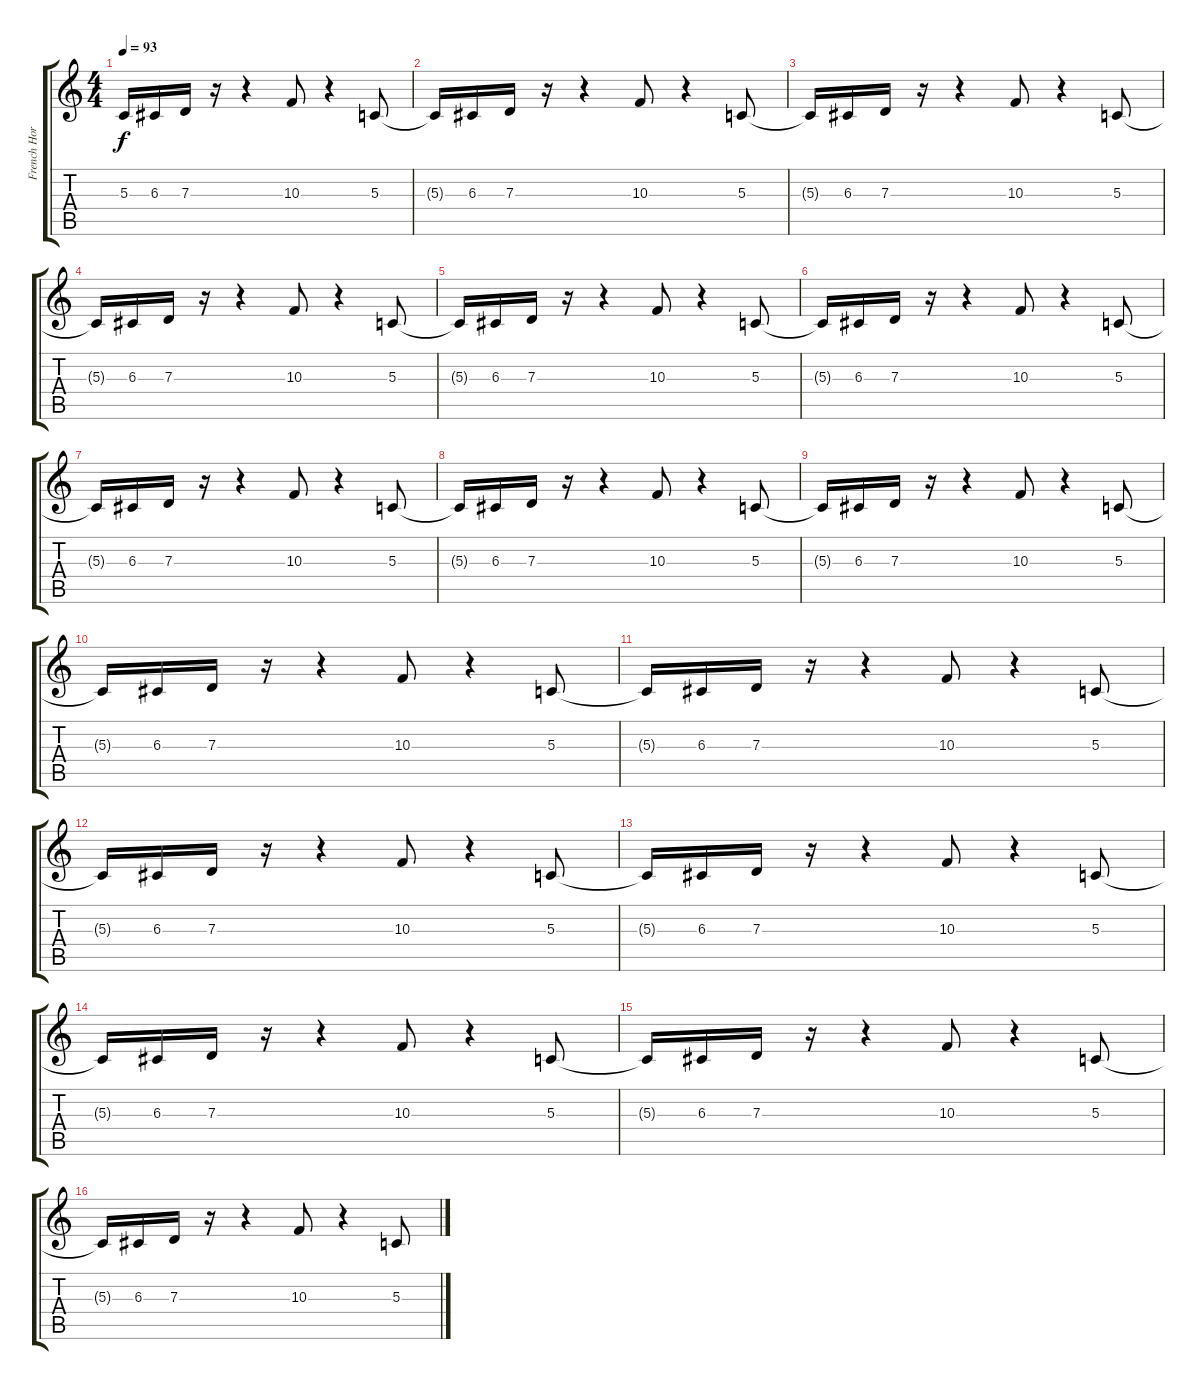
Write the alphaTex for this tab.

\track ("French Horn" "French Hor") {instrument frenchhorn}
\staff {score tabs}
\tuning (E4 B3 G3 D3 A2 E2) {hide}
\ts (4 4)
\tempo 93
\clef g2
\ks c
5.3{t}.16{dy f} 6.3.16 7.3.16 r.16 r.4 10.3.8 r.4 5.3.8 |
5.3{t}.16 6.3.16 7.3.16 r.16 r.4 10.3.8 r.4 5.3.8 |
5.3{t}.16 6.3.16 7.3.16 r.16 r.4 10.3.8 r.4 5.3.8 |
5.3{t}.16 6.3.16 7.3.16 r.16 r.4 10.3.8 r.4 5.3.8 |
5.3{t}.16 6.3.16 7.3.16 r.16 r.4 10.3.8 r.4 5.3.8 |
5.3{t}.16 6.3.16 7.3.16 r.16 r.4 10.3.8 r.4 5.3.8 |
5.3{t}.16 6.3.16 7.3.16 r.16 r.4 10.3.8 r.4 5.3.8 |
5.3{t}.16 6.3.16 7.3.16 r.16 r.4 10.3.8 r.4 5.3.8 |
5.3{t}.16 6.3.16 7.3.16 r.16 r.4 10.3.8 r.4 5.3.8 |
5.3{t}.16 6.3.16 7.3.16 r.16 r.4 10.3.8 r.4 5.3.8 |
5.3{t}.16 6.3.16 7.3.16 r.16 r.4 10.3.8 r.4 5.3.8 |
5.3{t}.16 6.3.16 7.3.16 r.16 r.4 10.3.8 r.4 5.3.8 |
5.3{t}.16 6.3.16 7.3.16 r.16 r.4 10.3.8 r.4 5.3.8 |
5.3{t}.16 6.3.16 7.3.16 r.16 r.4 10.3.8 r.4 5.3.8 |
5.3{t}.16 6.3.16 7.3.16 r.16 r.4 10.3.8 r.4 5.3.8 |
5.3{t}.16 6.3.16 7.3.16 r.16 r.4 10.3.8 r.4 5.3.8
